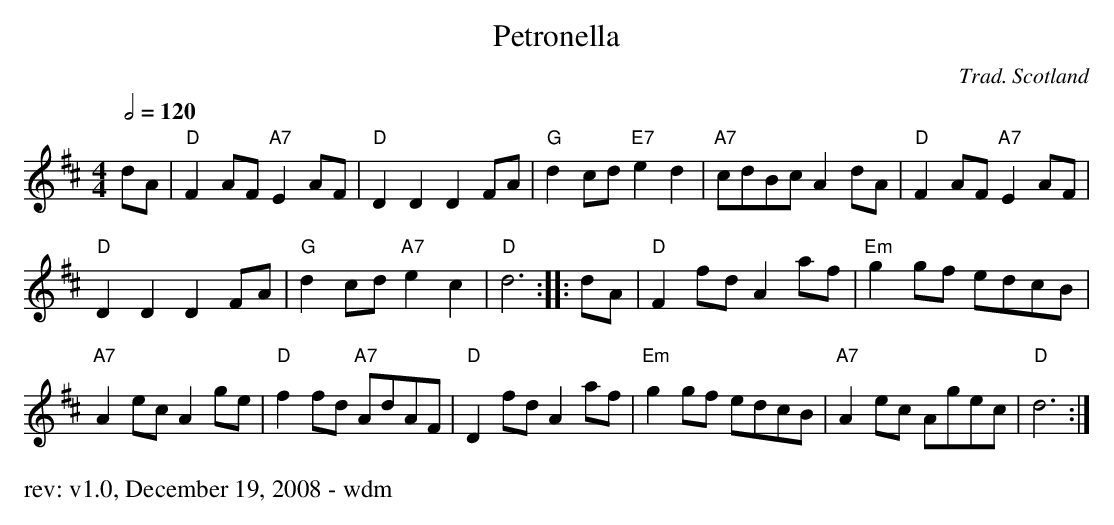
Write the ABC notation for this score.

X:1
T:Petronella
O:Trad. Scotland
M:4/4
Q:1/2=120
L:1/4
K:D
d/2A/2|"D"FA/2F/2 "A7"EA/2F/2|"D"DD DF/2A/2|"G"dc/2d/2 "E7"ed|"A7"c/2d/2B/2c/2 Ad/2A/2|"D"FA/2F/2 "A7"EA/2F/2|
"D"DD DF/2A/2|"G"dc/2d/2 "A7"ec|"D"d3::d/2A/2|"D"Ff/2d/2 Aa/2f/2|"Em"gg/2f/2 e/2d/2c/2B/2|
"A7"Ae/2c/2 Ag/2e/2|"D"ff/2d/2 "A7"A/2d/2A/2F/2|"D"Df/2d/2 Aa/2f/2|"Em"gg/2f/2 e/2d/2c/2B/2|"A7"Ae/2c/2 A/2g/2e/2c/2|"D"d3:|
